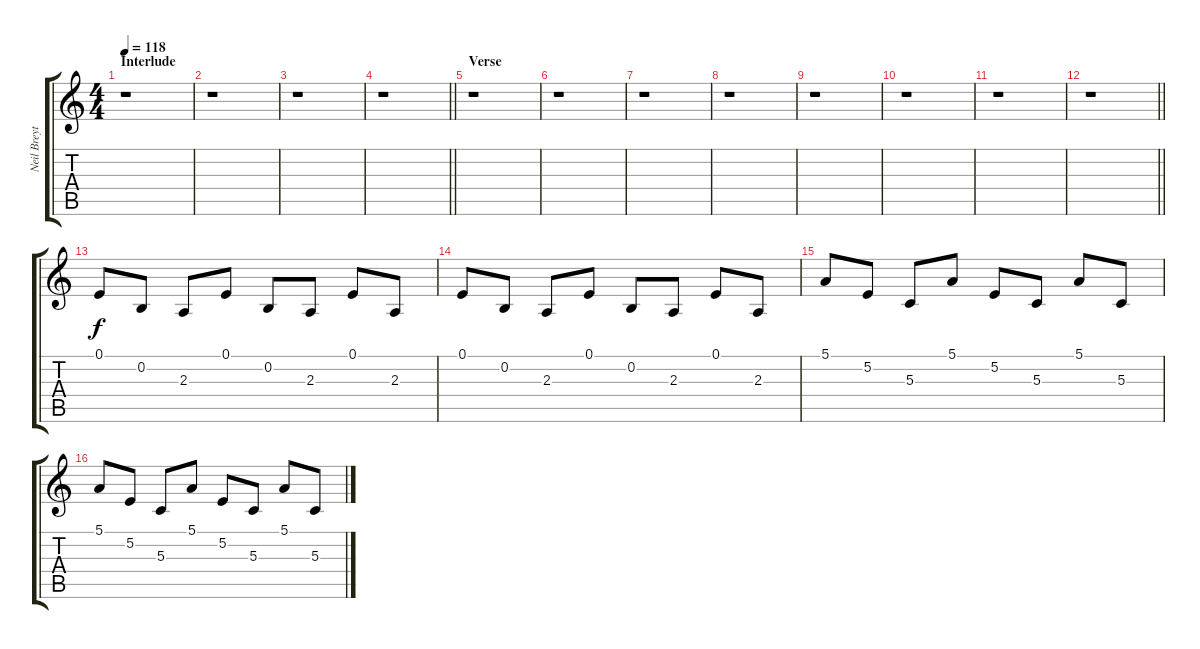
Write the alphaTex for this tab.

\track ("Neil Breytenbach (Keyboards)" "Neil Breyt") {instrument electricgrandpiano}
\staff {score tabs}
\tuning (E4 B3 G3 D3 A2 E2) {hide}
\ts (4 4)
\section ("" "Interlude")
\tempo 118
\clef g2
\ks c
r.1{dy f} |
r.1 |
r.1 |
\barLineRight lightlight
r.1 |
\section ("" "Verse")
r.1 |
r.1 |
r.1 |
r.1 |
r.1 |
r.1 |
r.1 |
\barLineRight lightlight
r.1 |
0.1.8 0.2.8 2.3.8 0.1.8 0.2.8 2.3.8 0.1.8 2.3.8 |
0.1.8 0.2.8 2.3.8 0.1.8 0.2.8 2.3.8 0.1.8 2.3.8 |
5.1.8 5.2.8 5.3.8 5.1.8 5.2.8 5.3.8 5.1.8 5.3.8 |
5.1.8 5.2.8 5.3.8 5.1.8 5.2.8 5.3.8 5.1.8 5.3.8
